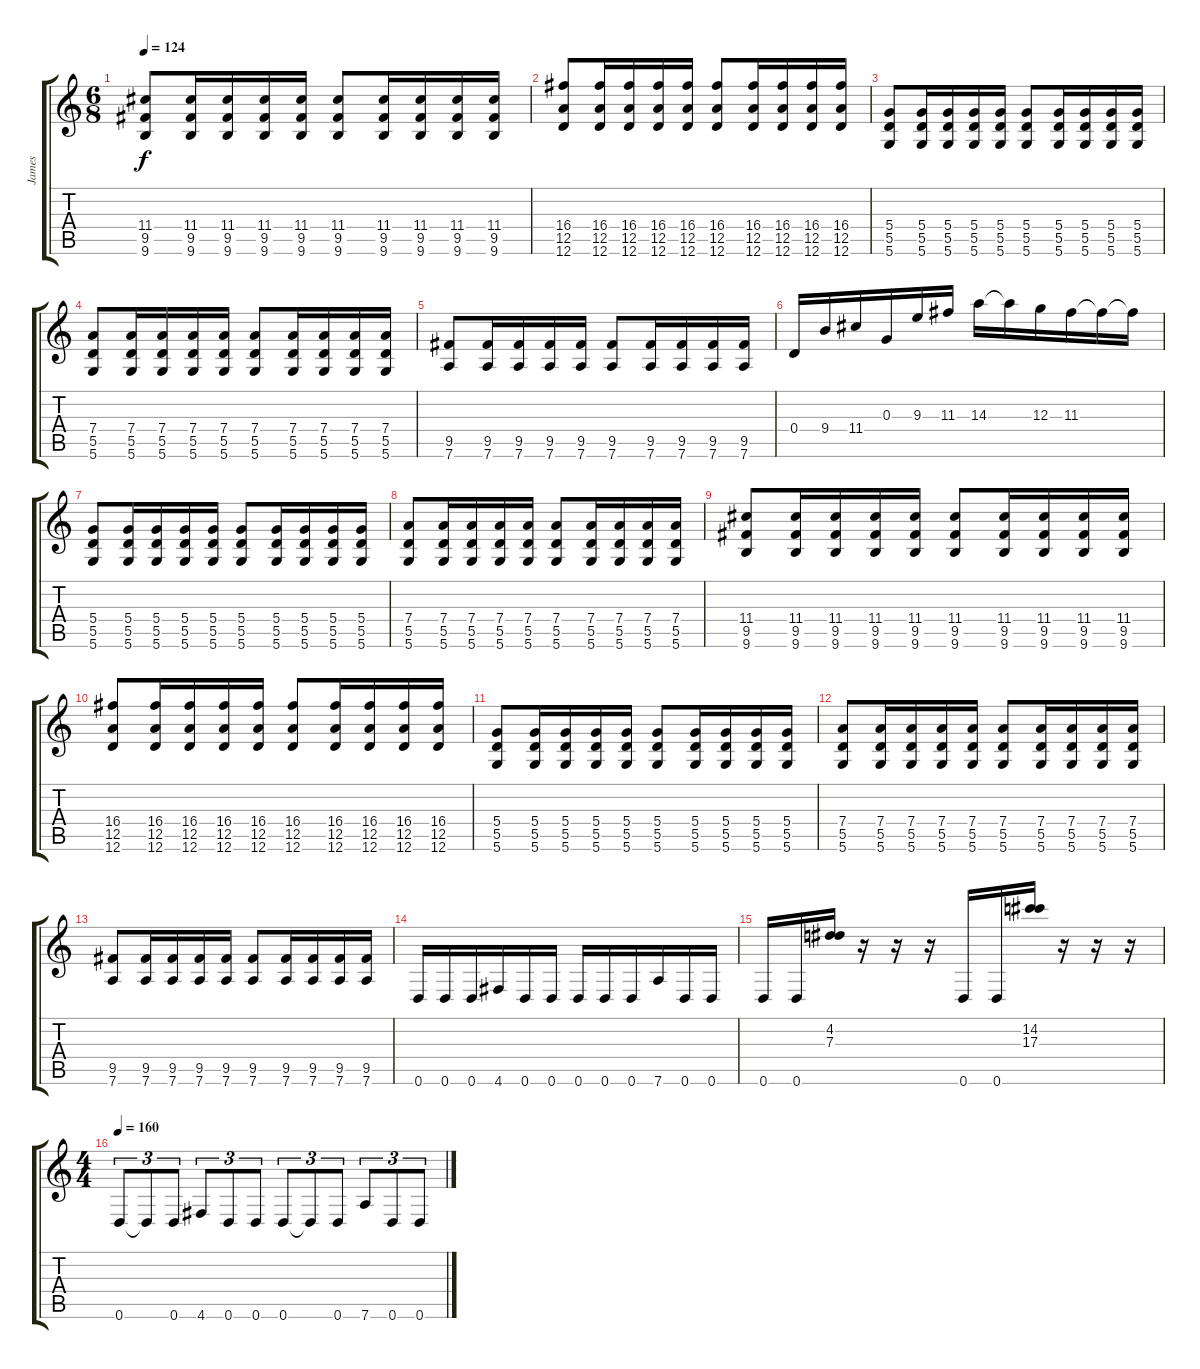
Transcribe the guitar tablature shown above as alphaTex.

\track ("James" "James") {instrument electricguitarjazz}
\staff {score tabs}
\tuning (E4 B3 G3 D3 A2 D2) {hide}
\ts (6 8)
\tempo 124
\clef g2
\ks c
(11.4 9.5 9.6).8{dy f} (11.4 9.5 9.6).16 (11.4 9.5 9.6).16 (11.4 9.5 9.6).16 (11.4 9.5 9.6).16 (11.4 9.5 9.6).8 (11.4 9.5 9.6).16 (11.4 9.5 9.6).16 (11.4 9.5 9.6).16 (11.4 9.5 9.6).16 |
(16.4 12.5 12.6).8 (16.4 12.5 12.6).16 (16.4 12.5 12.6).16 (16.4 12.5 12.6).16 (16.4 12.5 12.6).16 (16.4 12.5 12.6).8 (16.4 12.5 12.6).16 (16.4 12.5 12.6).16 (16.4 12.5 12.6).16 (16.4 12.5 12.6).16 |
(5.4 5.5 5.6).8 (5.4 5.5 5.6).16 (5.4 5.5 5.6).16 (5.4 5.5 5.6).16 (5.4 5.5 5.6).16 (5.4 5.5 5.6).8 (5.4 5.5 5.6).16 (5.4 5.5 5.6).16 (5.4 5.5 5.6).16 (5.4 5.5 5.6).16 |
(7.4 5.5 5.6).8 (7.4 5.5 5.6).16 (7.4 5.5 5.6).16 (7.4 5.5 5.6).16 (7.4 5.5 5.6).16 (7.4 5.5 5.6).8 (7.4 5.5 5.6).16 (7.4 5.5 5.6).16 (7.4 5.5 5.6).16 (7.4 5.5 5.6).16 |
(9.5 7.6).8 (9.5 7.6).16 (9.5 7.6).16 (9.5 7.6).16 (9.5 7.6).16 (9.5 7.6).8 (9.5 7.6).16 (9.5 7.6).16 (9.5 7.6).16 (9.5 7.6).16 |
0.4.16 9.4.16 11.4.16 0.3.16 9.3.16 11.3.16 14.3.16 14.3{t}.16 12.3.16 11.3.16 11.3{t}.16 11.3{t}.16 |
(5.4 5.5 5.6).8 (5.4 5.5 5.6).16 (5.4 5.5 5.6).16 (5.4 5.5 5.6).16 (5.4 5.5 5.6).16 (5.4 5.5 5.6).8 (5.4 5.5 5.6).16 (5.4 5.5 5.6).16 (5.4 5.5 5.6).16 (5.4 5.5 5.6).16 |
(7.4 5.5 5.6).8 (7.4 5.5 5.6).16 (7.4 5.5 5.6).16 (7.4 5.5 5.6).16 (7.4 5.5 5.6).16 (7.4 5.5 5.6).8 (7.4 5.5 5.6).16 (7.4 5.5 5.6).16 (7.4 5.5 5.6).16 (7.4 5.5 5.6).16 |
(11.4 9.5 9.6).8 (11.4 9.5 9.6).16 (11.4 9.5 9.6).16 (11.4 9.5 9.6).16 (11.4 9.5 9.6).16 (11.4 9.5 9.6).8 (11.4 9.5 9.6).16 (11.4 9.5 9.6).16 (11.4 9.5 9.6).16 (11.4 9.5 9.6).16 |
(16.4 12.5 12.6).8 (16.4 12.5 12.6).16 (16.4 12.5 12.6).16 (16.4 12.5 12.6).16 (16.4 12.5 12.6).16 (16.4 12.5 12.6).8 (16.4 12.5 12.6).16 (16.4 12.5 12.6).16 (16.4 12.5 12.6).16 (16.4 12.5 12.6).16 |
(5.4 5.5 5.6).8 (5.4 5.5 5.6).16 (5.4 5.5 5.6).16 (5.4 5.5 5.6).16 (5.4 5.5 5.6).16 (5.4 5.5 5.6).8 (5.4 5.5 5.6).16 (5.4 5.5 5.6).16 (5.4 5.5 5.6).16 (5.4 5.5 5.6).16 |
(7.4 5.5 5.6).8 (7.4 5.5 5.6).16 (7.4 5.5 5.6).16 (7.4 5.5 5.6).16 (7.4 5.5 5.6).16 (7.4 5.5 5.6).8 (7.4 5.5 5.6).16 (7.4 5.5 5.6).16 (7.4 5.5 5.6).16 (7.4 5.5 5.6).16 |
(9.5 7.6).8 (9.5 7.6).16 (9.5 7.6).16 (9.5 7.6).16 (9.5 7.6).16 (9.5 7.6).8 (9.5 7.6).16 (9.5 7.6).16 (9.5 7.6).16 (9.5 7.6).16 |
0.6.16 0.6.16 0.6.16 4.6.16 0.6.16 0.6.16 0.6.16 0.6.16 0.6.16 7.6.16 0.6.16 0.6.16 |
0.6.16 0.6.16 (4.2 7.3).16 r.16 r.16 r.16 0.6.16 0.6.16 (14.2 17.3).16 r.16 r.16 r.16 |
\ts (4 4)
\tempo 160
0.6.8{tu (3 2)} 0.6{t}.8{tu (3 2)} 0.6.8{tu (3 2)} 4.6.8{tu (3 2)} 0.6.8{tu (3 2)} 0.6.8{tu (3 2)} 0.6.8{tu (3 2)} 0.6{t}.8{tu (3 2)} 0.6.8{tu (3 2)} 7.6.8{tu (3 2)} 0.6.8{tu (3 2)} 0.6.8{tu (3 2)}
